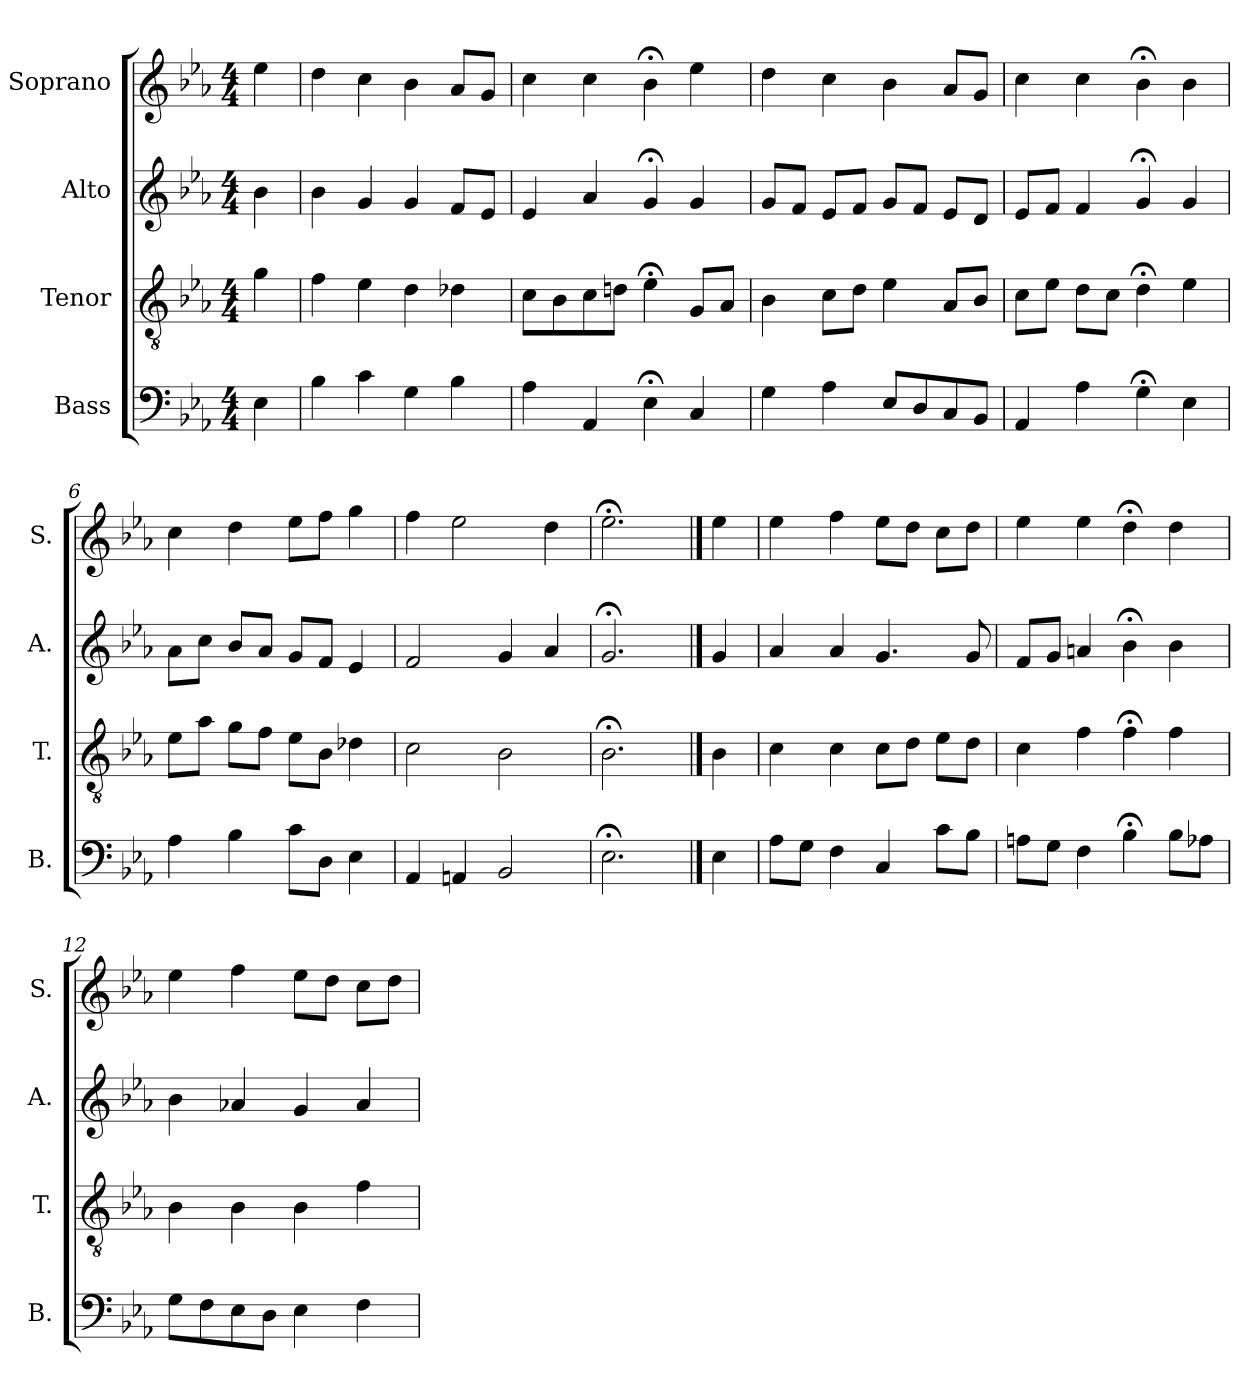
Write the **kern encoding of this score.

**kern	**kern	**kern	**kern
*part4	*part3	*part2	*part1
*staff4	*staff3	*staff2	*staff1
*I"Bass	*I"Tenor	*I"Alto	*I"Soprano
*I'B.	*I'T.	*I'A.	*I'S.
*clefF4	*clefGv2	*clefG2	*clefG2
*	*ITrd7c12	*	*
*k[b-e-a-]	*k[b-e-a-]	*k[b-e-a-]	*k[b-e-a-]
*E-:	*E-:	*E-:	*E-:
*M4/4	*M4/4	*M4/4	*M4/4
=1	=1	=1	=1
4E-\	4G\	4b-\	4ee-\
=2	=2	=2	=2
4B-\	4F\	4b-\	4dd\
4c\	4E-\	4g/	4cc\
4G\	4D\	4g/	4b-\
4B-\	4D-X\	8f/L	8a-/L
.	.	8e-/J	8g/J
=3	=3	=3	=3
4A-\	8C\L	4e-/	4cc\
.	8BB-\	.	.
4AA-/	8C\	4a-/	4cc\
.	8Dn\J	.	.
4E-;<\	4E-;<\	4g;</	4b-;<\
4C/	8GG/L	4g/	4ee-\
.	8AA-/J	.	.
=4	=4	=4	=4
4G\	4BB-\	8g/L	4dd\
.	.	8f/J	.
4A-\	8C\L	8e-/L	4cc\
.	8D\J	8f/J	.
8E-/L	4E-\	8g/L	4b-\
8D/	.	8f/J	.
8C/	8AA-/L	8e-/L	8a-/L
8BB-/J	8BB-/J	8d/J	8g/J
=5	=5	=5	=5
4AA-/	8C\L	8e-/L	4cc\
.	8E-\J	8f/J	.
4A-\	8D\L	4f/	4cc\
.	8C\J	.	.
4G;<\	4D;<\	4g;</	4b-;<\
4E-\	4E-\	4g/	4b-\
!!LO:LB:g=z
=6	=6	=6	=6
4A-\	8E-\L	8a-\L	4cc\
.	8A-\J	8cc\J	.
4B-\	8G\L	8b-/L	4dd\
.	8F\J	8a-/J	.
8c\L	8E-\L	8g/L	8ee-\L
8D\J	8BB-\J	8f/J	8ff\J
4E-\	4D-X\	4e-/	4gg\
=7	=7	=7	=7
4AA-/	2C\	2f/	4ff\
4AAn/	.	.	2ee-\
2BB-/	2BB-\	4g/	.
.	.	4a-/	4dd\
=8	=8	=8	=8
2.E-;<\	2.BB-;<\	2.g;</	2.ee-;<\
==9	==9	==9	==9
4E-\	4BB-\	4g/	4ee-\
=10	=10	=10	=10
8A-\L	4C\	4a-/	4ee-\
8G\J	.	.	.
4F\	4C\	4a-/	4ff\
4C/	8C\L	4.g/	8ee-\L
.	8D\J	.	8dd\J
8c\L	8E-\L	.	8cc\L
8B-\J	8D\J	8g/	8dd\J
=11	=11	=11	=11
8An\L	4C\	8f/L	4ee-\
8G\J	.	8g/J	.
4F\	4F\	4an/	4ee-\
4B-;<\	4F;<\	4b-;<\	4dd;<\
8B-\L	4F\	4b-\	4dd\
8A-X\J	.	.	.
!!LO:PB:g=z
=12	=12	=12	=12
8G\L	4BB-\	4b-\	4ee-\
8F\	.	.	.
8E-\	4BB-\	4a-X/	4ff\
8D\J	.	.	.
4E-\	4BB-\	4g/	8ee-\L
.	.	.	8dd\J
4F\	4F\	4a-/	8cc\L
.	.	.	8dd\J
=	=	=	=
*-	*-	*-	*-
